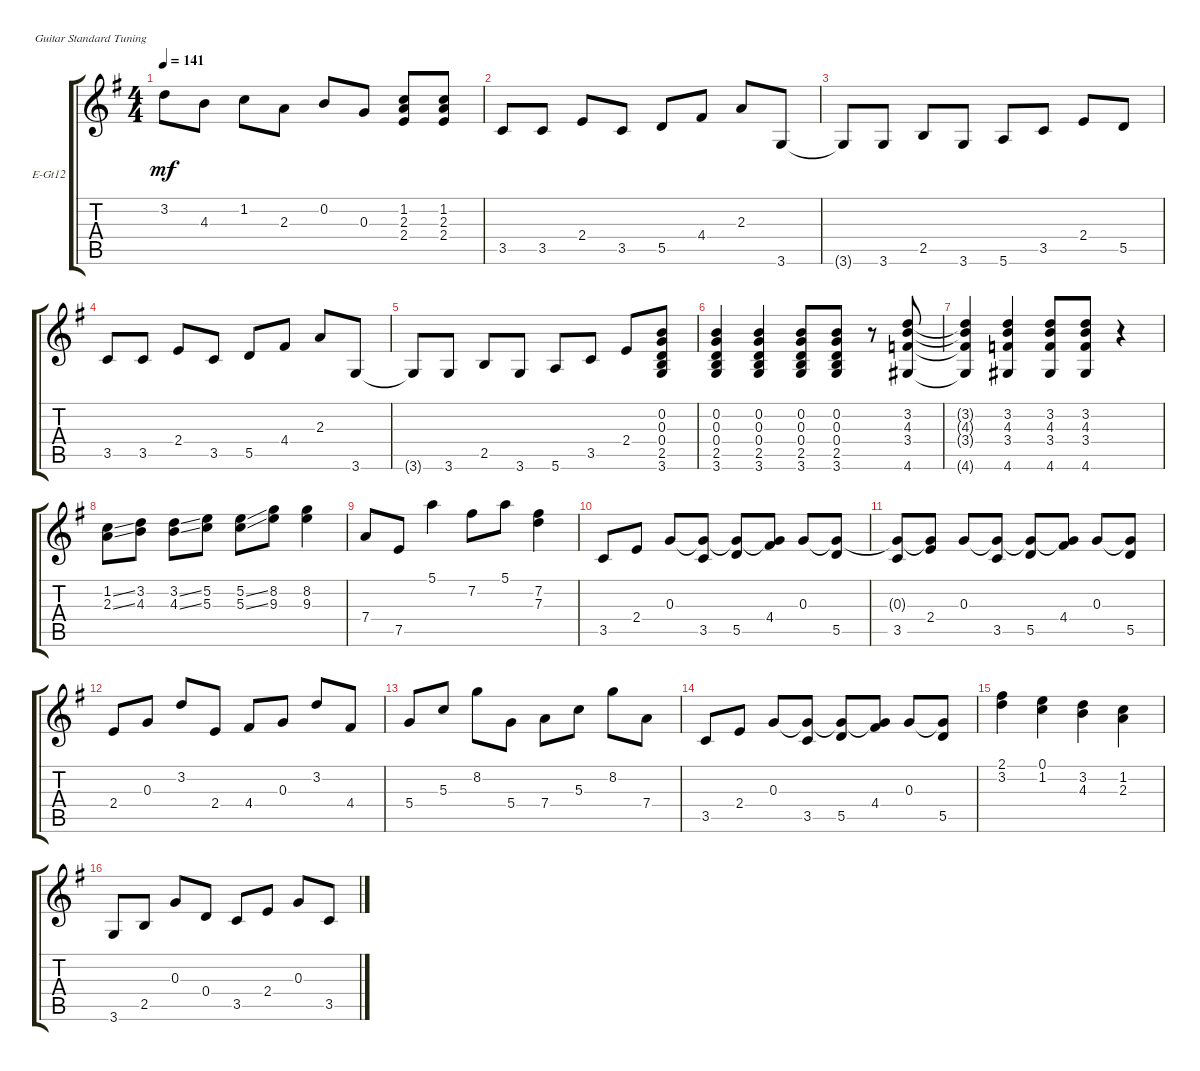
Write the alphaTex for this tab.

\defaultSystemsLayout 4
\bracketExtendMode groupsimilarinstruments
\firstSystemTrackNameOrientation horizontal
\otherSystemsTrackNameOrientation horizontal
\track ("12 St. Electric Guitar" "E-Gt12") {instrument electricguitarclean}
\staff {score tabs}
\tuning (E4 B3 G3 D3 A2 E2)
\ts (4 4)
\tempo 141
\clef g2
\scale
0.333333
\ks g
3.2.8{dy mf} 4.3.8 1.2.8 2.3.8 0.2.8 0.3.8 (2.4 2.3 1.2).8 (1.2 2.3 2.4).8 |
\scale
0.333333 3.5.8 3.5.8 2.4.8 3.5.8 5.5.8 4.4.8 2.3.8 3.6.8 |
\scale
0.333333 3.6{t}.8 3.6.8 2.5.8 3.6.8 5.6.8 3.5.8 2.4.8 5.5.8 |
\scale
0.333333 3.5.8 3.5.8 2.4.8 3.5.8 5.5.8 4.4.8 2.3.8 3.6.8 |
\scale
0.333333 3.6{t}.8 3.6.8 2.5.8 3.6.8 5.6.8 3.5.8 2.4.8 (2.5 3.6 0.4 0.3 0.2).8 |
\scale
0.333333 (0.2 0.3 0.4 2.5 3.6).4 (3.6 2.5 0.4 0.3 0.2).4 (3.6 2.5 0.4 0.3 0.2).8 (3.6 2.5 0.4 0.3 0.2).8 r.8 (3.4 4.3 3.2 4.6).8 |
\scale
0.333333 (3.2{t} 4.3{t} 3.4{t} 4.6{t}).4 (3.4 4.3 3.2 4.6).4 (3.4 4.3 3.2 4.6).8 (3.4 4.3 3.2 4.6).8 r.4 |
\scale
0.333333 (2.3{ss} 1.2{ss}).8 (4.3 3.2).8 (4.3{ss} 3.2{ss}).8 (5.2 5.3).8 (5.3{ss} 5.2{ss}).8 (8.2 9.3).8 (9.3 8.2).4 |
\scale
0.333333 7.4.8 7.5.8 5.1.4 7.2.8 5.1.8 (7.2 7.3).4 |
\scale
0.333333 3.5.8 2.4.8 0.3.8 (3.5 0.3{t}).8 (5.5 0.3{t}).8 (4.4 0.3{t}).8 0.3.8 (5.5 0.3{t}).8 |
\scale
0.333333 (3.5 0.3{t}).8 (2.4 0.3{t}).8 0.3.8 (3.5 0.3{t}).8 (5.5 0.3{t}).8 (4.4 0.3{t}).8 0.3.8 (5.5 0.3{t}).8 |
\scale
0.333333 2.4.8 0.3.8 3.2.8 2.4.8 4.4.8 0.3.8 3.2.8 4.4.8 |
\scale
0.333333 5.4.8 5.3.8 8.2.8 5.4.8 7.4.8 5.3.8 8.2.8 7.4.8 |
\scale
0.333333 3.5.8 2.4.8 0.3.8 (3.5 0.3{t}).8 (5.5 0.3{t}).8 (4.4 0.3{t}).8 0.3.8 (5.5 0.3{t}).8 |
\scale
0.333333 (3.2 2.1).4 (1.2 0.1).4 (4.3 3.2).4 (2.3 1.2).4 |
\scale
0.333333 3.6.8 2.5.8 0.3.8 0.4.8 3.5.8 2.4.8 0.3.8 3.5.8
